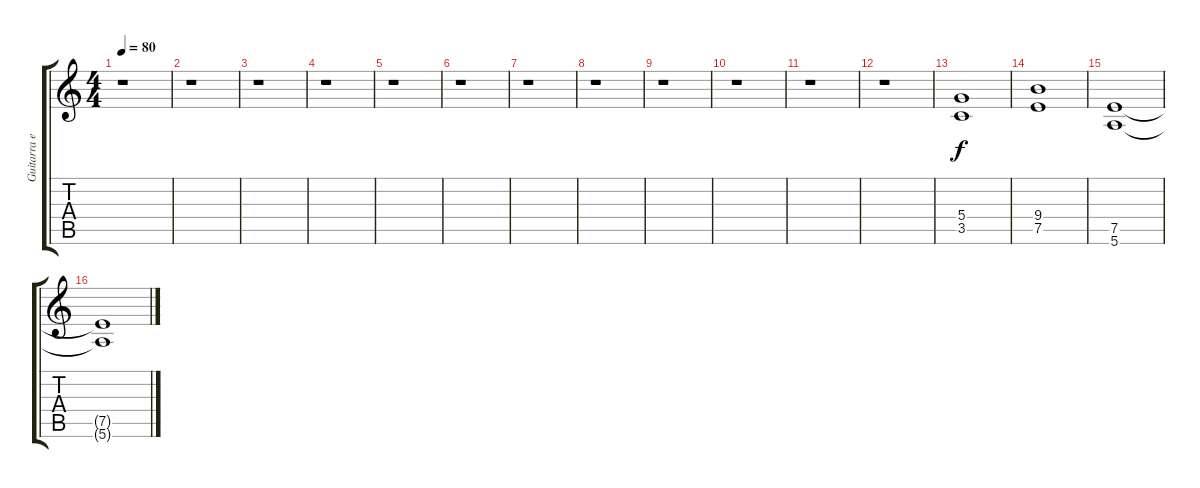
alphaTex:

\track ("Guitarra eléctrica" "Guitarra e") {instrument overdrivenguitar}
\staff {score tabs}
\tuning (E4 B3 G3 D3 A2 E2) {hide}
\ts (4 4)
\tempo 80
\clef g2
\ks c
r.1{dy f} |
r.1 |
r.1 |
r.1 |
r.1 |
r.1 |
r.1 |
r.1 |
r.1 |
r.1 |
r.1 |
r.1 |
(5.4 3.5).1 |
(9.4 7.5).1 |
(7.5 5.6).1 |
(7.5{t} 5.6{t}).1
